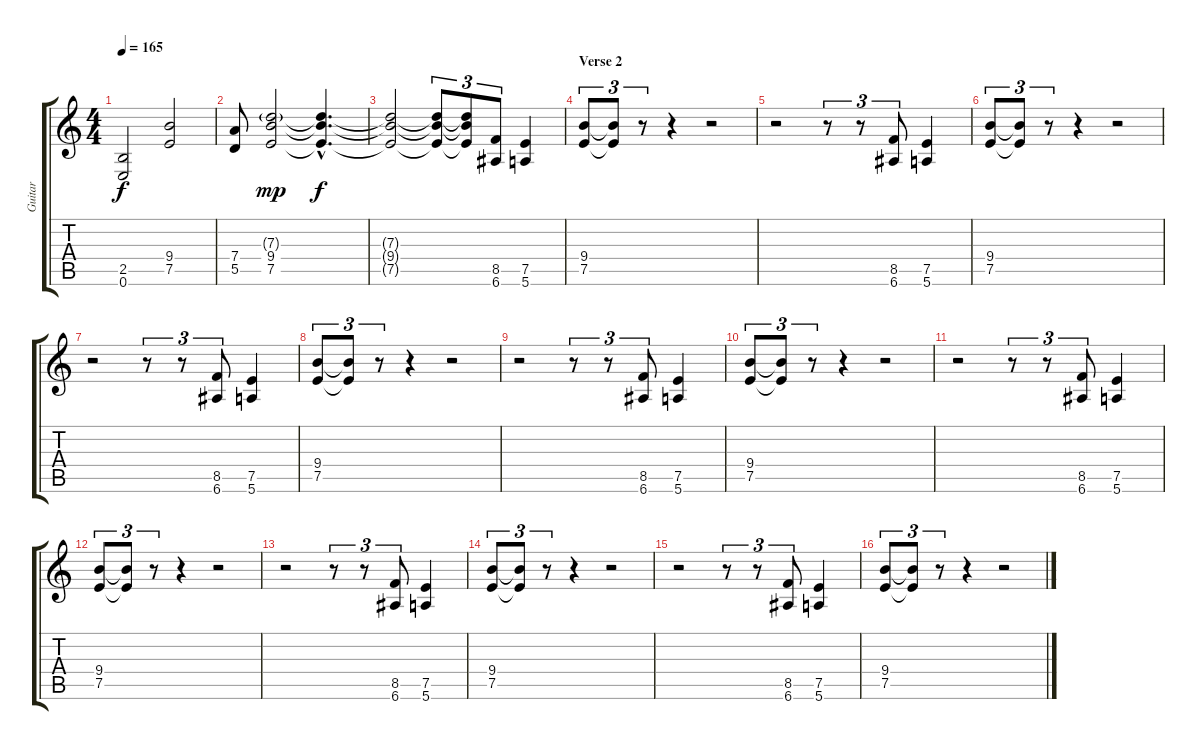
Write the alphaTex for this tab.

\track ("Guitar" "Guitar") {instrument distortionguitar}
\staff {score tabs}
\tuning (E4 B3 G3 D3 A2 E2) {hide}
\ts (4 4)
\tempo 165
\clef g2
\ks c
(2.5{t} 0.6{t}).2{dy f} (9.4 7.5).2 |
(7.4 5.5).8 (7.3{g} 9.4 7.5).2{dy mp} (7.3{hac t} 9.4{hac t} 7.5{hac t}).4{d dy f} |
(7.3{t} 9.4{t} 7.5{t}).2 (7.3{t} 9.4{t} 7.5{t}).8{tu (3 2)} (7.3{t} 9.4{t} 7.5{t}).8{tu (3 2)} (8.5 6.6).8{tu (3 2)} (7.5 5.6).4 |
\section ("" "Verse 2")
(9.4 7.5).8{tu (3 2)} (9.4{t} 7.5{t}).8{tu (3 2)} r.8{tu (3 2)} r.4 r.2 |
r.2 r.8{tu (3 2)} r.8{tu (3 2)} (8.5 6.6).8{tu (3 2)} (7.5 5.6).4 |
(9.4 7.5).8{tu (3 2)} (9.4{t} 7.5{t}).8{tu (3 2)} r.8{tu (3 2)} r.4 r.2 |
r.2 r.8{tu (3 2)} r.8{tu (3 2)} (8.5 6.6).8{tu (3 2)} (7.5 5.6).4 |
(9.4 7.5).8{tu (3 2)} (9.4{t} 7.5{t}).8{tu (3 2)} r.8{tu (3 2)} r.4 r.2 |
r.2 r.8{tu (3 2)} r.8{tu (3 2)} (8.5 6.6).8{tu (3 2)} (7.5 5.6).4 |
(9.4 7.5).8{tu (3 2)} (9.4{t} 7.5{t}).8{tu (3 2)} r.8{tu (3 2)} r.4 r.2 |
r.2 r.8{tu (3 2)} r.8{tu (3 2)} (8.5 6.6).8{tu (3 2)} (7.5 5.6).4 |
(9.4 7.5).8{tu (3 2)} (9.4{t} 7.5{t}).8{tu (3 2)} r.8{tu (3 2)} r.4 r.2 |
r.2 r.8{tu (3 2)} r.8{tu (3 2)} (8.5 6.6).8{tu (3 2)} (7.5 5.6).4 |
(9.4 7.5).8{tu (3 2)} (9.4{t} 7.5{t}).8{tu (3 2)} r.8{tu (3 2)} r.4 r.2 |
r.2 r.8{tu (3 2)} r.8{tu (3 2)} (8.5 6.6).8{tu (3 2)} (7.5 5.6).4 |
(9.4 7.5).8{tu (3 2)} (9.4{t} 7.5{t}).8{tu (3 2)} r.8{tu (3 2)} r.4 r.2
